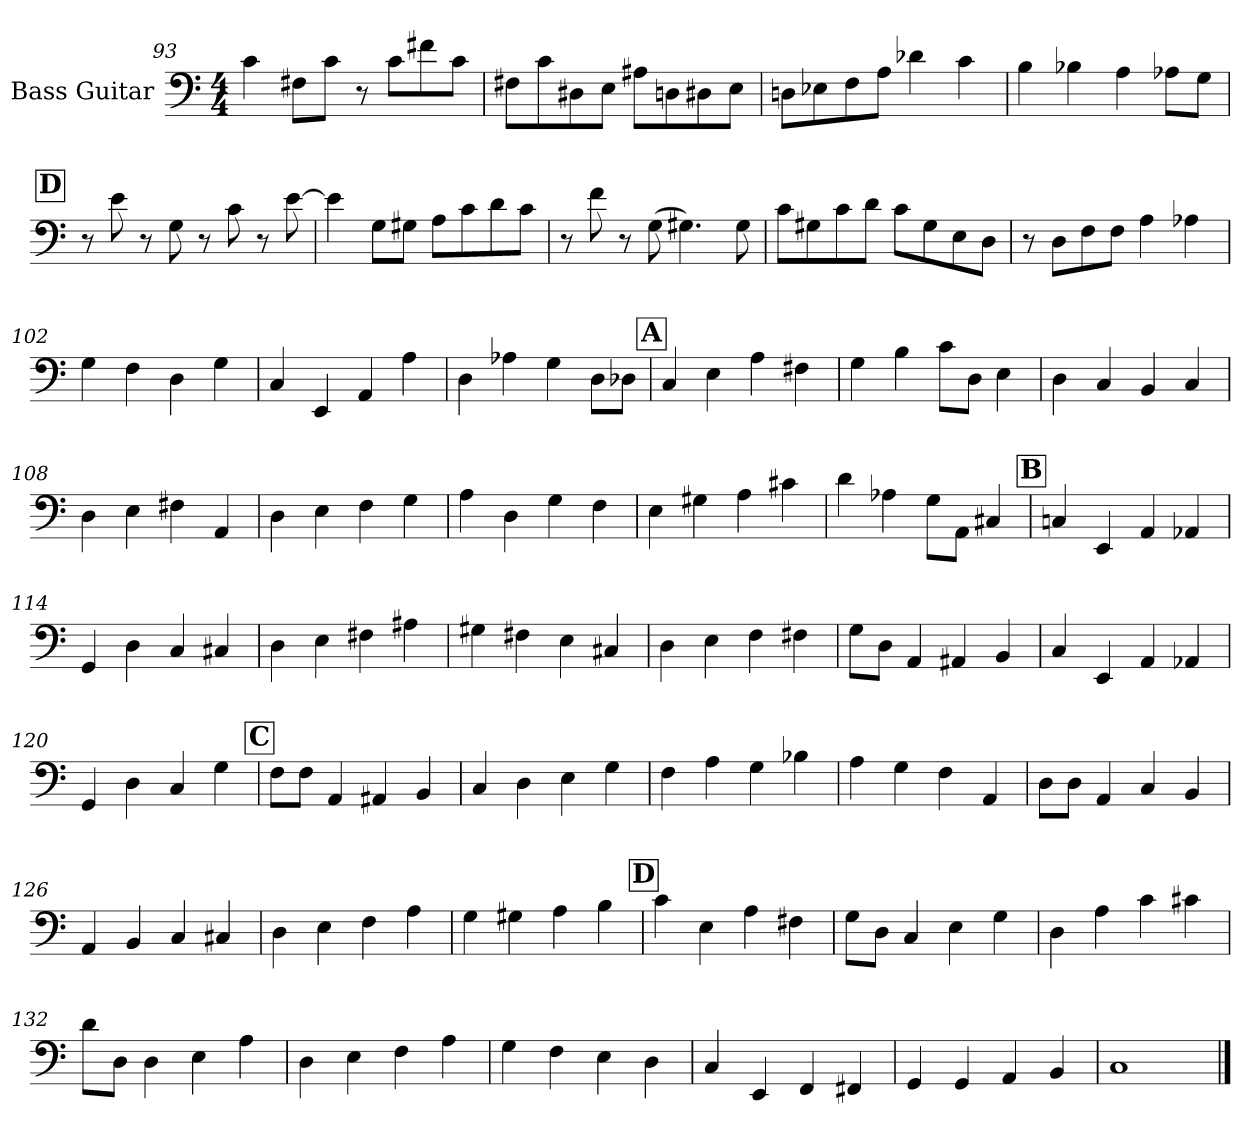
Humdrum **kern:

**kern
*part1
*staff1
*I"Bass Guitar
*I'B. Guit.
!!LO:LB:g=z
*clefF4
*ITrd7c12
*k[]
*M4/4
=93
4C\
8FF#X\L
8C\J
8r
8C\L
8F#X\
8C\J
=94
8FF#X\L
8C\
8DD#X\
8EE\J
8AA#X\L
8DDn\
8DD#X\
8EE\J
=95
8DDn\L
8EE-X\
8FF\
8AA\J
4D-X\
4C\
=96
4BB\
4BB-X\
4AA\
8AA-X\L
8GG\J
!!LO:LB:g=z
!!LO:REH:place=s1:a:B:t=D
=97
8r
8E\
8r
8GG\
8r
8C\
8r
[8E\
=98
4E\]
8GG\L
8GG#X\J
8AA\L
8C\
8D\
8C\J
=99
8r
8F\
8r
(8GG\
4.GG#X\)
8GG#\
=100
8C\L
8GG#X\
8C\
8D\J
8C\L
8GG#\
8EE\
8DD\J
!!LO:LB:g=z
=101
8r
8DD\L
8FF\
8FF\J
4AA\
4AA-X\
=102
4GG\
4FF\
4DD\
4GG\
=103
4CC/
4EEE/
4AAA/
4AA\
=104
4DD\
4AA-X\
4GG\
8DD\L
8DD-X\J
!!LO:LB:g=z
!!LO:REH:place=s1:a:B:t=A
=105
4CC/
4EE\
4AA\
4FF#X\
=106
4GG\
4BB\
8C\L
8DD\J
4EE\
=107
4DD\
4CC/
4BBB/
4CC/
=108
4DD\
4EE\
4FF#X\
4AAA/
!!LO:LB:g=z
=109
4DD\
4EE\
4FF\
4GG\
=110
4AA\
4DD\
4GG\
4FF\
=111
4EE\
4GG#X\
4AA\
4C#X\
=112
4D\
4AA-X\
8GG\L
8AAA\J
4CC#X/
!!LO:LB:g=z
!!LO:REH:place=s1:a:B:t=B
=113
4CCn/
4EEE/
4AAA/
4AAA-X/
=114
4GGG/
4DD\
4CC/
4CC#X/
=115
4DD\
4EE\
4FF#X\
4AA#X\
=116
4GG#X\
4FF#X\
4EE\
4CC#X/
!!LO:LB:g=z
=117
4DD\
4EE\
4FF\
4FF#X\
=118
8GG\L
8DD\J
4AAA/
4AAA#X/
4BBB/
=119
4CC/
4EEE/
4AAA/
4AAA-X/
=120
4GGG/
4DD\
4CC/
4GG\
!!LO:LB:g=z
!!LO:REH:place=s1:a:B:t=C
=121
8FF\L
8FF\J
4AAA/
4AAA#X/
4BBB/
=122
4CC/
4DD\
4EE\
4GG\
=123
4FF\
4AA\
4GG\
4BB-X\
=124
4AA\
4GG\
4FF\
4AAA/
!!LO:LB:g=z
=125
8DD\L
8DD\J
4AAA/
4CC/
4BBB/
=126
4AAA/
4BBB/
4CC/
4CC#X/
=127
4DD\
4EE\
4FF\
4AA\
=128
4GG\
4GG#X\
4AA\
4BB\
!!LO:PB:g=z
!!LO:REH:place=s1:a:B:t=D
=129
4C\
4EE\
4AA\
4FF#X\
=130
8GG\L
8DD\J
4CC/
4EE\
4GG\
=131
4DD\
4AA\
4C\
4C#X\
=132
8D\L
8DD\J
4DD\
4EE\
4AA\
!!LO:LB:g=z
=133
4DD\
4EE\
4FF\
4AA\
=134
4GG\
4FF\
4EE\
4DD\
=135
4CC/
4EEE/
4FFF/
4FFF#X/
=136
4GGG/
4GGG/
4AAA/
4BBB/
!!LO:LB:g=z
=137
1CC
==
*-
